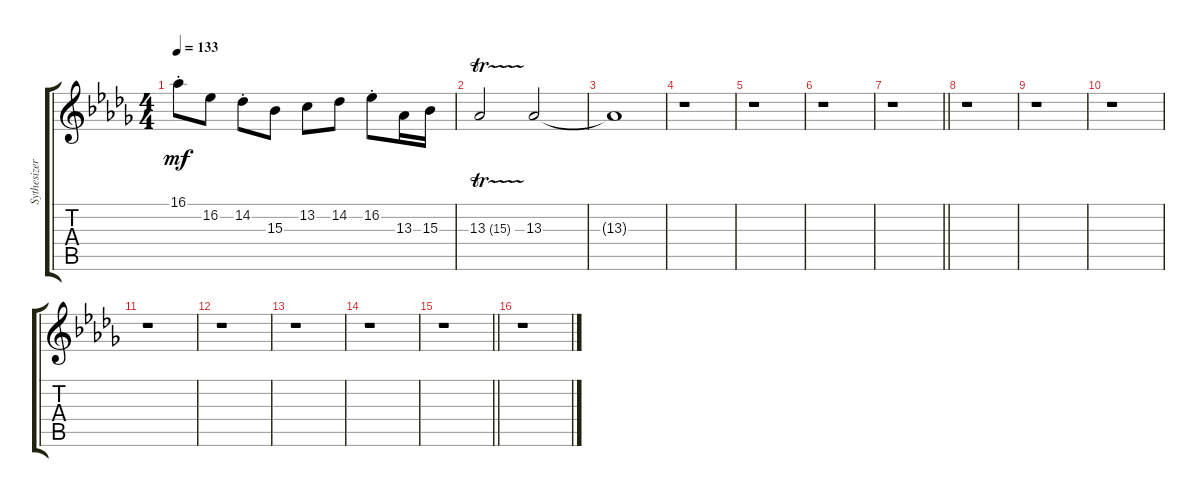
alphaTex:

\track ("Sythesizer" "Sythesizer") {instrument oboe}
\staff {score tabs}
\tuning (E4 B3 G3 D3 A2 E2) {hide}
\ts (4 4)
\tempo 133
\clef g2
\ks db
16.1{st}.8{dy mf} 16.2.8 14.2{st}.8 15.3.8 13.2.8 14.2.8 16.2{st}.8 13.3.16 15.3.16 |
13.3{tr (15 32)}.2 13.3.2 |
13.3{t}.1 |
r.1 |
r.1 |
r.1 |
\barLineRight lightlight
r.1 |
r.1 |
r.1 |
r.1 |
r.1 |
r.1 |
r.1 |
r.1 |
\barLineRight lightlight
r.1 |
r.1
